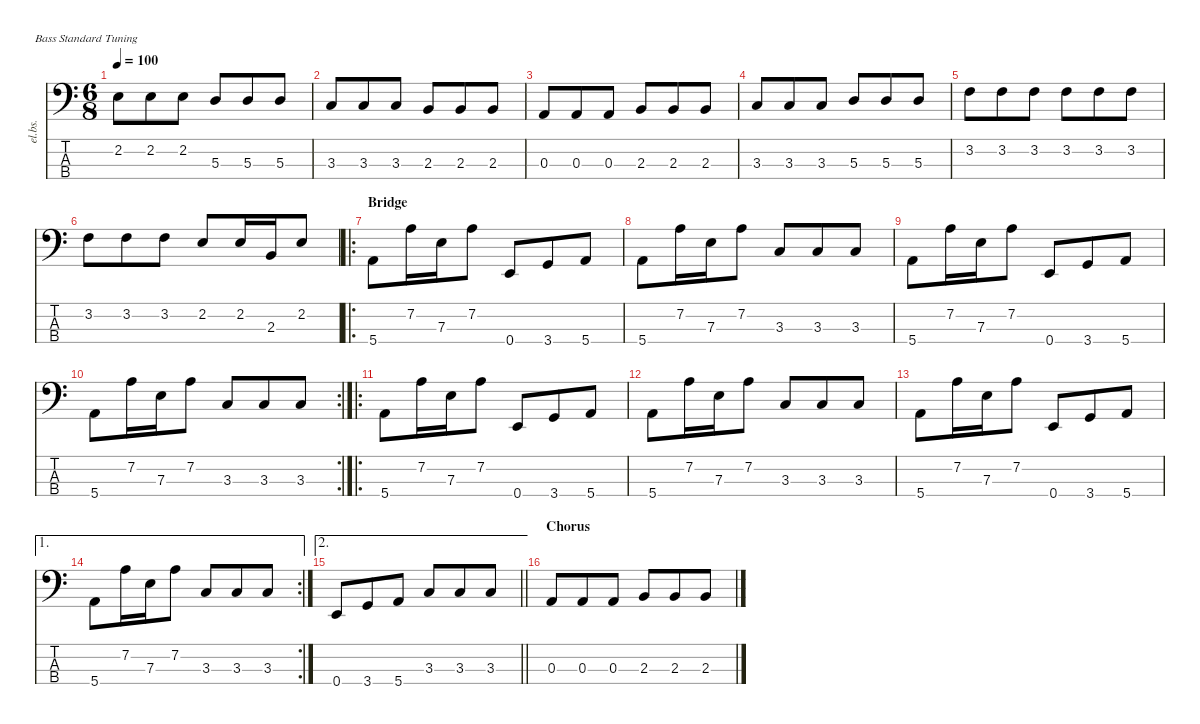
\defaultSystemsLayout 4
\hideDynamics
\bracketExtendMode nobrackets
\track ("Bass - Flea" "el.bs.") {instrument electricbassfinger}
\staff {score tabs}
\tuning (G2 D2 A1 E1)
\ts (6 8)
\tempo 100
\clef f4
\ks c
2.2.8{dy f beam Down} 2.2.8{beam Down} 2.2.8{beam Down} 5.3.8{beam Up} 5.3.8{beam Up} 5.3.8{beam Up} |
3.3.8{beam Up} 3.3.8{beam Up} 3.3.8{beam Up} 2.3.8{beam Up} 2.3.8{beam Up} 2.3.8{beam Up} |
0.3.8{beam Up} 0.3.8{beam Up} 0.3.8{beam Up} 2.3.8{beam Up} 2.3.8{beam Up} 2.3.8{beam Up} |
3.3.8{beam Up} 3.3.8{beam Up} 3.3.8{beam Up} 5.3.8{beam Up} 5.3.8{beam Up} 5.3.8{beam Up} |
3.2.8{beam Down} 3.2.8{beam Down} 3.2.8{beam Down} 3.2.8{beam Down} 3.2.8{beam Down} 3.2.8{beam Down} |
3.2.8{beam Down} 3.2.8{beam Down} 3.2.8{beam Down} 2.2.8{beam Up} 2.2.16{beam Up} 2.3.16{beam Up} 2.2.8{beam Up} |
\ro
\section ("" "Bridge")
5.4.8{beam Down} 7.2.16{beam Down} 7.3.16{beam Down} 7.2.8{beam Down} 0.4.8{beam Up} 3.4.8{beam Up} 5.4.8{beam Up} |
5.4.8{beam Down} 7.2.16{beam Down} 7.3.16{beam Down} 7.2.8{beam Down} 3.3.8{beam Up} 3.3.8{beam Up} 3.3.8{beam Up} |
5.4.8{beam Down} 7.2.16{beam Down} 7.3.16{beam Down} 7.2.8{beam Down} 0.4.8{beam Up} 3.4.8{beam Up} 5.4.8{beam Up} |
\rc 2
5.4.8{beam Down} 7.2.16{beam Down} 7.3.16{beam Down} 7.2.8{beam Down} 3.3.8{beam Up} 3.3.8{beam Up} 3.3.8{beam Up} |
\ro
5.4.8{beam Down} 7.2.16{beam Down} 7.3.16{beam Down} 7.2.8{beam Down} 0.4.8{beam Up} 3.4.8{beam Up} 5.4.8{beam Up} |
5.4.8{beam Down} 7.2.16{beam Down} 7.3.16{beam Down} 7.2.8{beam Down} 3.3.8{beam Up} 3.3.8{beam Up} 3.3.8{beam Up} |
5.4.8{beam Down} 7.2.16{beam Down} 7.3.16{beam Down} 7.2.8{beam Down} 0.4.8{beam Up} 3.4.8{beam Up} 5.4.8{beam Up} |
\ae 1
\rc 2
5.4.8{beam Down} 7.2.16{beam Down} 7.3.16{beam Down} 7.2.8{beam Down} 3.3.8{beam Up} 3.3.8{beam Up} 3.3.8{beam Up} |
\ae 2
\barLineRight lightlight
0.4.8{beam Up} 3.4.8{beam Up} 5.4.8{beam Up} 3.3.8{beam Up} 3.3.8{beam Up} 3.3.8{beam Up} |
\section ("" "Chorus")
0.3.8{beam Up} 0.3.8{beam Up} 0.3.8{beam Up} 2.3.8{beam Up} 2.3.8{beam Up} 2.3.8{beam Up}
